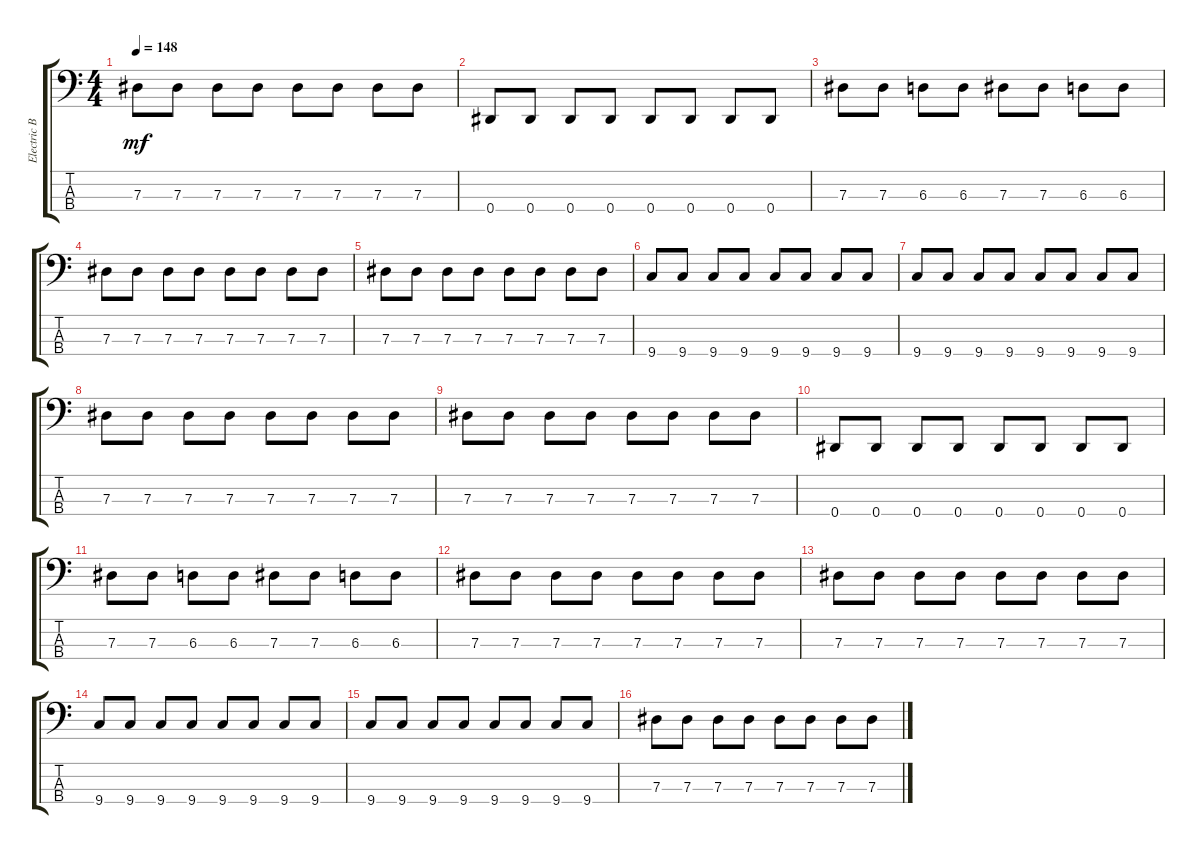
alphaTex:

\track ("Electric Bass" "Electric B") {instrument electricbassfinger}
\staff {score tabs}
\tuning (Gb2 Db2 Ab1 Eb1) {hide}
\ts (4 4)
\tempo 148
\clef f4
\ks c
7.3.8{dy mf} 7.3.8 7.3.8 7.3.8 7.3.8 7.3.8 7.3.8 7.3.8 |
0.4.8 0.4.8 0.4.8 0.4.8 0.4.8 0.4.8 0.4.8 0.4.8 |
7.3.8 7.3.8 6.3.8 6.3.8 7.3.8 7.3.8 6.3.8 6.3.8 |
7.3.8 7.3.8 7.3.8 7.3.8 7.3.8 7.3.8 7.3.8 7.3.8 |
7.3.8 7.3.8 7.3.8 7.3.8 7.3.8 7.3.8 7.3.8 7.3.8 |
9.4.8 9.4.8 9.4.8 9.4.8 9.4.8 9.4.8 9.4.8 9.4.8 |
9.4.8 9.4.8 9.4.8 9.4.8 9.4.8 9.4.8 9.4.8 9.4.8 |
7.3.8 7.3.8 7.3.8 7.3.8 7.3.8 7.3.8 7.3.8 7.3.8 |
7.3.8 7.3.8 7.3.8 7.3.8 7.3.8 7.3.8 7.3.8 7.3.8 |
0.4.8 0.4.8 0.4.8 0.4.8 0.4.8 0.4.8 0.4.8 0.4.8 |
7.3.8 7.3.8 6.3.8 6.3.8 7.3.8 7.3.8 6.3.8 6.3.8 |
7.3.8 7.3.8 7.3.8 7.3.8 7.3.8 7.3.8 7.3.8 7.3.8 |
7.3.8 7.3.8 7.3.8 7.3.8 7.3.8 7.3.8 7.3.8 7.3.8 |
9.4.8 9.4.8 9.4.8 9.4.8 9.4.8 9.4.8 9.4.8 9.4.8 |
9.4.8 9.4.8 9.4.8 9.4.8 9.4.8 9.4.8 9.4.8 9.4.8 |
7.3.8 7.3.8 7.3.8 7.3.8 7.3.8 7.3.8 7.3.8 7.3.8
